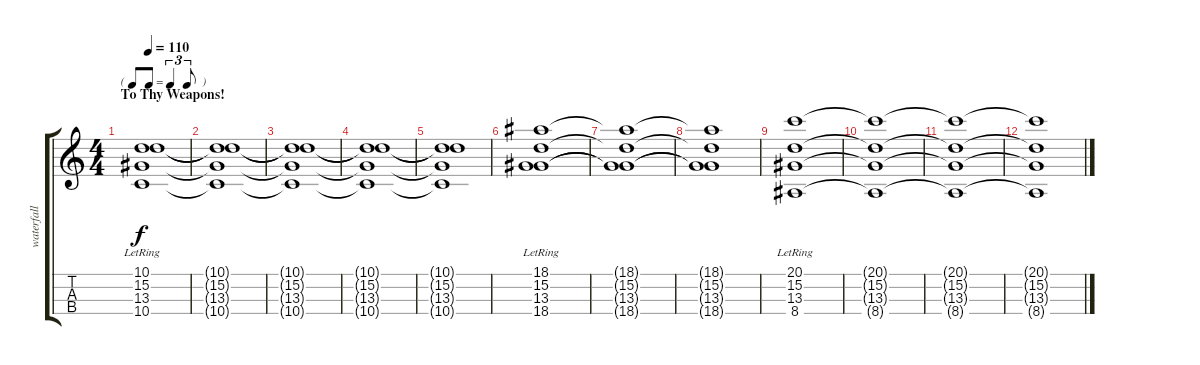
\track ("waterfall" "waterfall") {instrument seashore}
\staff {score tabs}
\tuning (E4 B3 G3 D3) {hide}
\ts (4 4)
\tf triplet8th
\section ("" "To Thy Weapons!")
\tempo 110
\clef g2
\ks c
(10.1{lr} 15.2{lr} 13.3{lr} 10.4{lr}).1{dy f instrument seashore} |
(10.1{t} 15.2{t} 13.3{t} 10.4{t}).1 |
(10.1{t} 15.2{t} 13.3{t} 10.4{t}).1 |
(10.1{t} 15.2{t} 13.3{t} 10.4{t}).1 |
(10.1{t} 15.2{t} 13.3{t} 10.4{t}).1 |
(18.1{lr} 15.2{lr} 13.3{lr} 18.4{lr}).1 |
(18.1{t} 15.2{t} 13.3{t} 18.4{t}).1 |
(18.1{t} 15.2{t} 13.3{t} 18.4{t}).1 |
(20.1{lr} 15.2{lr} 13.3{lr} 8.4{lr}).1 |
(20.1{t} 15.2{t} 13.3{t} 8.4{t}).1 |
(20.1{t} 15.2{t} 13.3{t} 8.4{t}).1 |
(20.1{t} 15.2{t} 13.3{t} 8.4{t}).1
